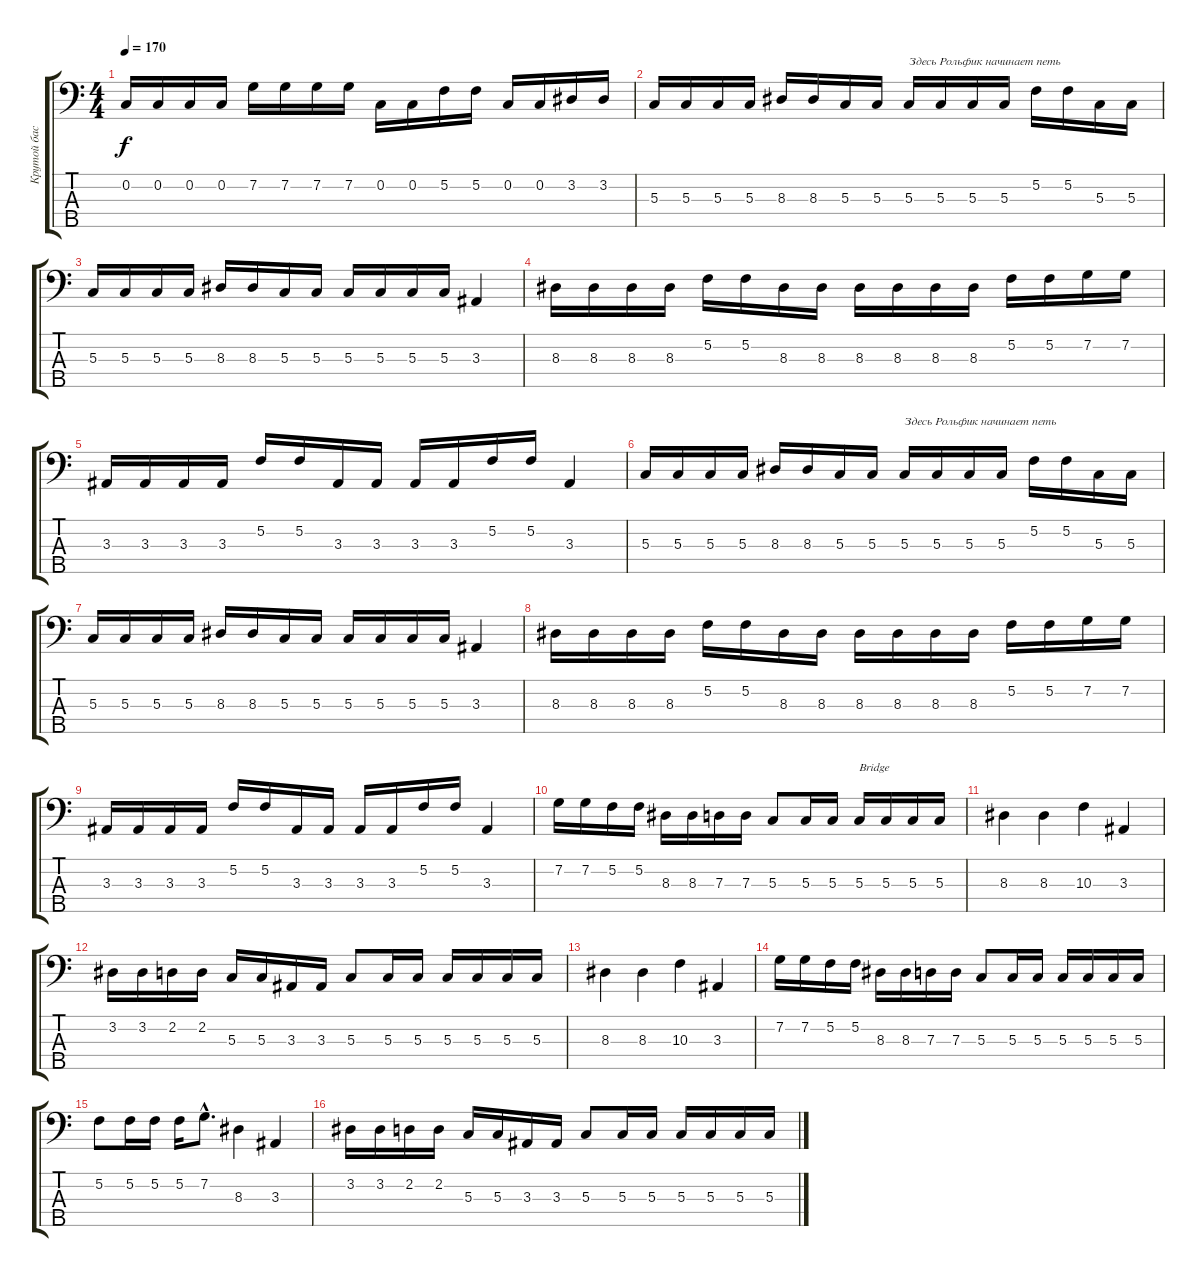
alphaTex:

\track ("Крутой бас" "Крутой бас") {instrument electricbassfinger}
\staff {score tabs}
\tuning (F2 C2 G1 D1 A0) {hide}
\ts (4 4)
\tempo 170
\clef f4
\ks c
0.2.16{dy f} 0.2.16 0.2.16 0.2.16 7.2.16 7.2.16 7.2.16 7.2.16 0.2.16 0.2.16 5.2.16 5.2.16 0.2.16 0.2.16 3.2.16 3.2.16 |
5.3.16 5.3.16 5.3.16 5.3.16 8.3.16 8.3.16 5.3.16 5.3.16 5.3.16{txt "Здесь Рольфик начинает петь"} 5.3.16 5.3.16 5.3.16 5.2.16 5.2.16 5.3.16 5.3.16 |
5.3.16 5.3.16 5.3.16 5.3.16 8.3.16 8.3.16 5.3.16 5.3.16 5.3.16 5.3.16 5.3.16 5.3.16 3.3.4 |
8.3.16 8.3.16 8.3.16 8.3.16 5.2.16 5.2.16 8.3.16 8.3.16 8.3.16 8.3.16 8.3.16 8.3.16 5.2.16 5.2.16 7.2.16 7.2.16 |
3.3.16 3.3.16 3.3.16 3.3.16 5.2.16 5.2.16 3.3.16 3.3.16 3.3.16 3.3.16 5.2.16 5.2.16 3.3.4 |
5.3.16 5.3.16 5.3.16 5.3.16 8.3.16 8.3.16 5.3.16 5.3.16 5.3.16{txt "Здесь Рольфик начинает петь"} 5.3.16 5.3.16 5.3.16 5.2.16 5.2.16 5.3.16 5.3.16 |
5.3.16 5.3.16 5.3.16 5.3.16 8.3.16 8.3.16 5.3.16 5.3.16 5.3.16 5.3.16 5.3.16 5.3.16 3.3.4 |
8.3.16 8.3.16 8.3.16 8.3.16 5.2.16 5.2.16 8.3.16 8.3.16 8.3.16 8.3.16 8.3.16 8.3.16 5.2.16 5.2.16 7.2.16 7.2.16 |
3.3.16 3.3.16 3.3.16 3.3.16 5.2.16 5.2.16 3.3.16 3.3.16 3.3.16 3.3.16 5.2.16 5.2.16 3.3.4 |
7.2.16 7.2.16 5.2.16 5.2.16 8.3.16 8.3.16 7.3.16 7.3.16 5.3.8 5.3.16 5.3.16 5.3.16{txt "Bridge"} 5.3.16 5.3.16 5.3.16 |
8.3.4 8.3.4 10.3.4 3.3.4 |
3.2.16 3.2.16 2.2.16 2.2.16 5.3.16 5.3.16 3.3.16 3.3.16 5.3.8 5.3.16 5.3.16 5.3.16 5.3.16 5.3.16 5.3.16 |
8.3.4 8.3.4 10.3.4 3.3.4 |
7.2.16 7.2.16 5.2.16 5.2.16 8.3.16 8.3.16 7.3.16 7.3.16 5.3.8 5.3.16 5.3.16 5.3.16 5.3.16 5.3.16 5.3.16 |
5.2.8 5.2.16 5.2.16 5.2.16 7.2{hac}.8{d} 8.3.4 3.3.4 |
3.2.16 3.2.16 2.2.16 2.2.16 5.3.16 5.3.16 3.3.16 3.3.16 5.3.8 5.3.16 5.3.16 5.3.16 5.3.16 5.3.16 5.3.16
